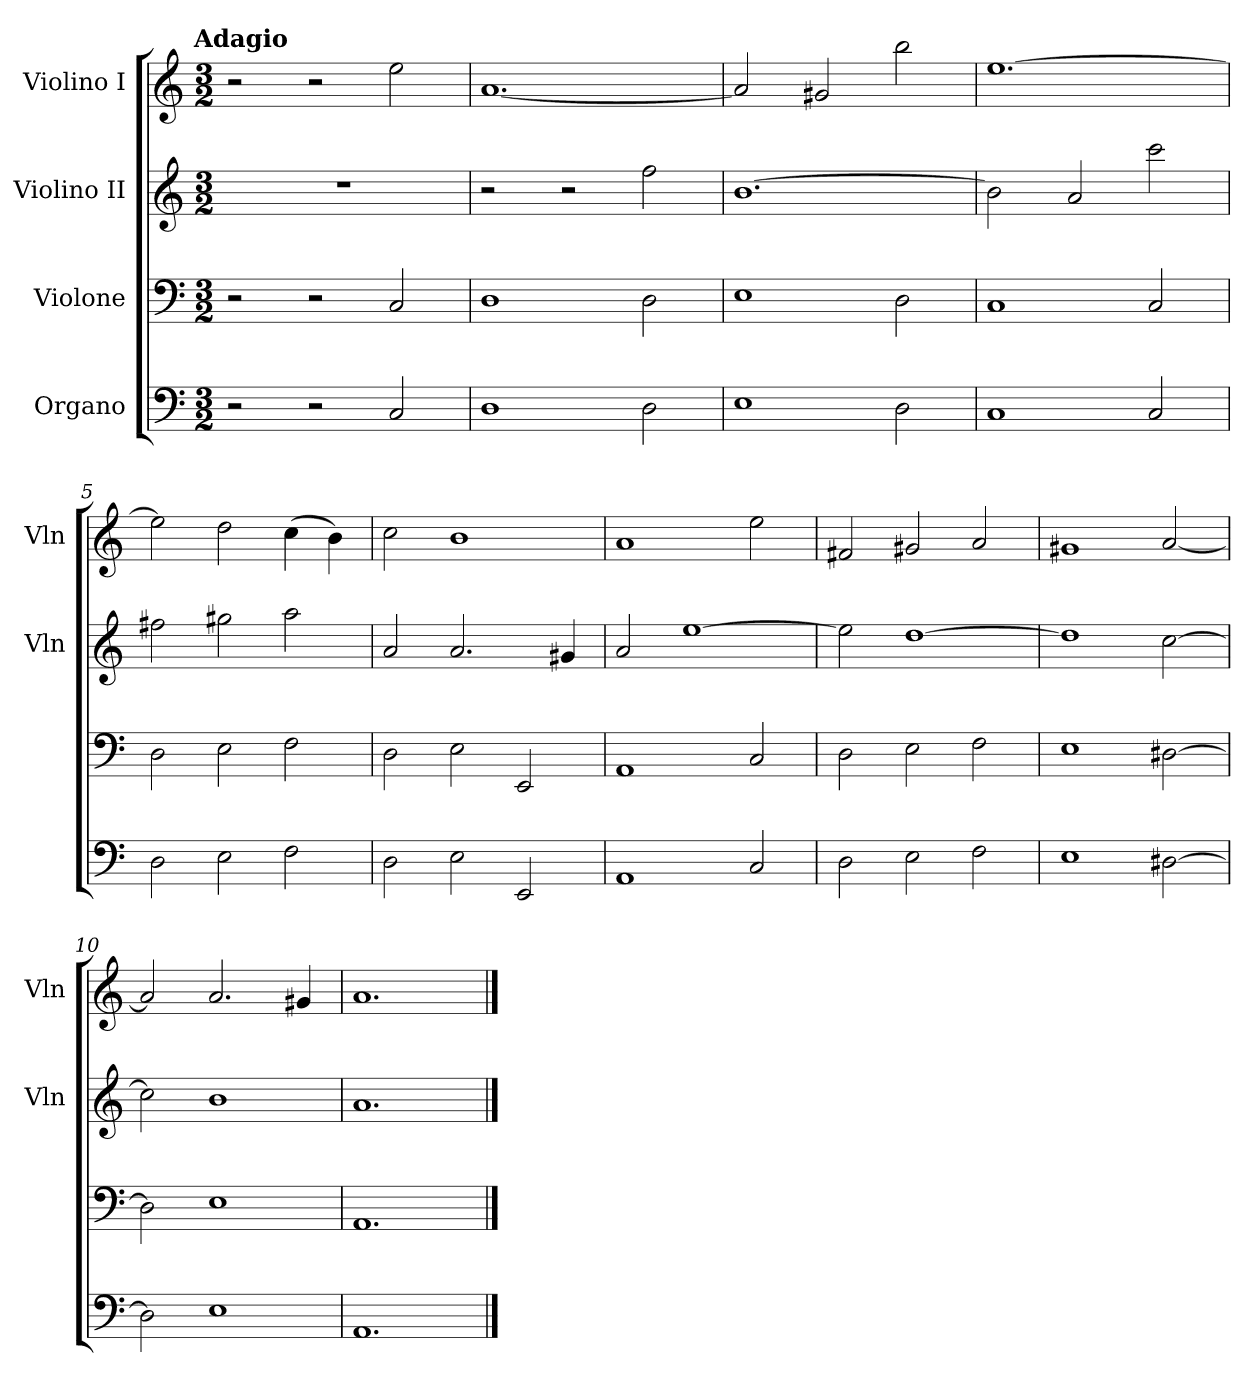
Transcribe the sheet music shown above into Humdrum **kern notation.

**kern	**kern	**kern	**kern
*part4	*part3	*part2	*part1
*staff4	*staff3	*staff2	*staff1
*I"Organo	*I"Violone	*I"Violino II	*I"Violino I
*	*	*I'Vln	*I'Vln
*clefF4	*clefF4	*clefG2	*clefG2
*k[]	*k[]	*k[]	*k[]
!!LO:TX:omd:t=Adagio
*M3/2	*M3/2	*M3/2	*M3/2
*MM56	*MM56	*MM56	*MM56
=1	=1	=1	=1
2r	2r	1.r	2r
2r	2r	.	2r
2C	2C	.	2ee
=2	=2	=2	=2
1D	1D	2r	[1.a
.	.	2r	.
2D	2D	2ff	.
=3	=3	=3	=3
1E	1E	[1.b	2a]
.	.	.	2g#X
2D	2D	.	2bb
=4	=4	=4	=4
1C	1C	2b]	[1.ee
.	.	2a	.
2C	2C	2ccc	.
=5	=5	=5	=5
2D	2D	2ff#X	2ee]
2E	2E	2gg#X	2dd
2F	2F	2aa	(4cc
.	.	.	4b)
=6	=6	=6	=6
2D	2D	2a	2cc
2E	2E	2.a	1b
2EE	2EE	.	.
.	.	4g#X	.
=7	=7	=7	=7
1AA	1AA	2a	1a
.	.	[1ee	.
2C	2C	.	2ee
=8	=8	=8	=8
2D	2D	2ee]	2f#X
2E	2E	[1dd	2g#X
2F	2F	.	2a
=9	=9	=9	=9
1E	1E	1dd]	1g#X
[2D#X	[2D#X	[2cc	[2a
=10	=10	=10	=10
2D#]	2D#]	2cc]	2a]
1E	1E	1b	2.a
.	.	.	4g#X
=11	=11	=11	=11
1.AA	1.AA	1.a	1.a
==	==	==	==
*-	*-	*-	*-
